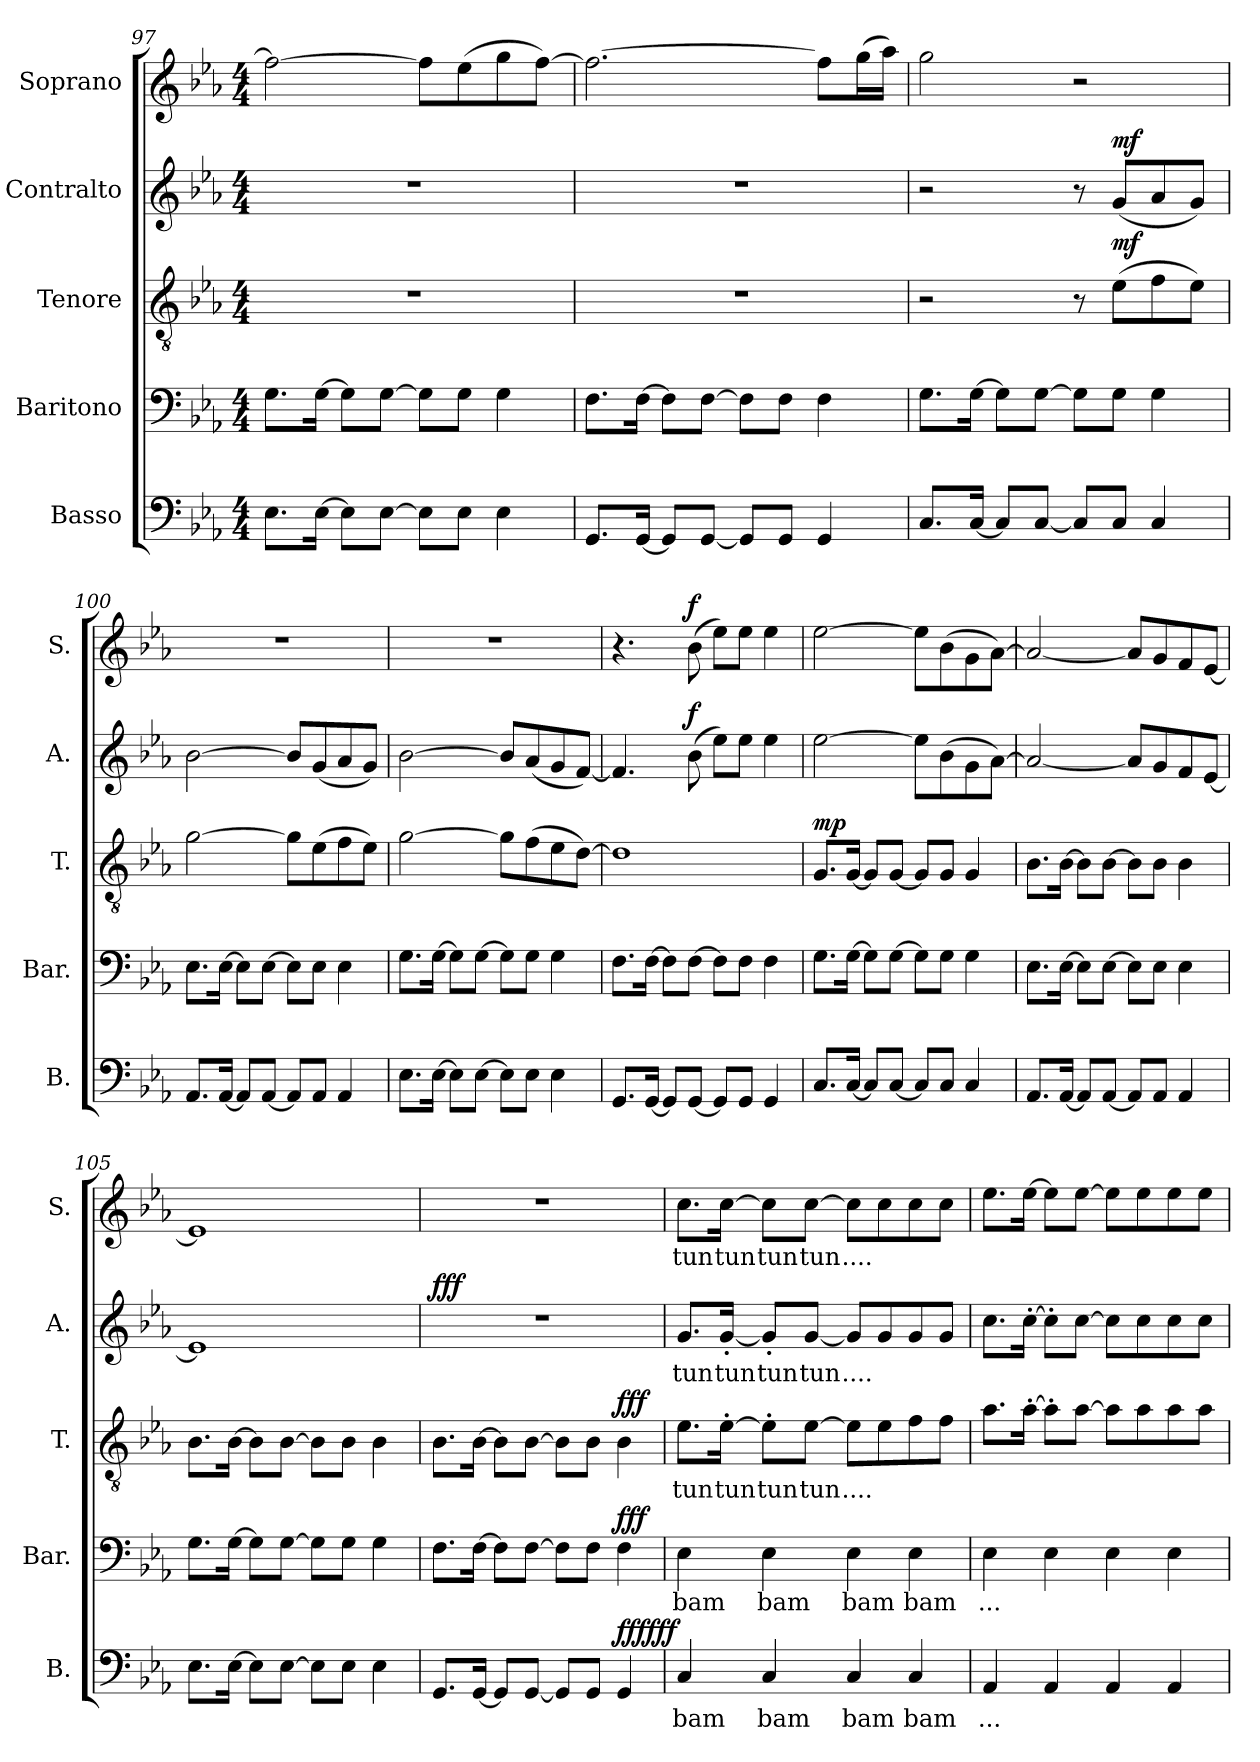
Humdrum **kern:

**kern	**text	**dynam	**kern	**text	**dynam	**kern	**text	**dynam	**kern	**text	**dynam	**kern	**text	**dynam
*part5	*part5	*part5	*part4	*part4	*part4	*part3	*part3	*part3	*part2	*part2	*part2	*part1	*part1	*part1
*staff5	*staff5	*staff5	*staff4	*staff4	*staff4	*staff3	*staff3	*staff3	*staff2	*staff2	*staff2	*staff1	*staff1	*staff1
*I"Basso	*	*	*I"Baritono	*	*	*I"Tenore	*	*	*I"Contralto	*	*	*I"Soprano	*	*
*I'B.	*	*	*I'Bar.	*	*	*I'T.	*	*	*I'A.	*	*	*I'S.	*	*
!!LO:LB:g=z
*clefF4	*	*	*clefF4	*	*	*clefGv2	*	*	*clefG2	*	*	*clefG2	*	*
*k[b-e-a-]	*	*	*k[b-e-a-]	*	*	*k[b-e-a-]	*	*	*k[b-e-a-]	*	*	*k[b-e-a-]	*	*
*M4/4	*	*	*M4/4	*	*	*M4/4	*	*	*M4/4	*	*	*M4/4	*	*
=97	=97	=97	=97	=97	=97	=97	=97	=97	=97	=97	=97	=97	=97	=97
8.E-\L	.	.	8.G\L	.	.	1r	.	.	1r	.	.	2ff\_	.	.
[16E-\Jk	.	.	[16G\Jk	.	.	.	.	.	.	.	.	.	.	.
8E-\L]	.	.	8G\L]	.	.	.	.	.	.	.	.	.	.	.
[8E-\J	.	.	[8G\J	.	.	.	.	.	.	.	.	.	.	.
8E-\L]	.	.	8G\L]	.	.	.	.	.	.	.	.	8ff\L]	.	.
8E-\J	.	.	8G\J	.	.	.	.	.	.	.	.	(8ee-\	.	.
4E-\	.	.	4G\	.	.	.	.	.	.	.	.	8gg\	.	.
.	.	.	.	.	.	.	.	.	.	.	.	[8ff\J)	.	.
=98	=98	=98	=98	=98	=98	=98	=98	=98	=98	=98	=98	=98	=98	=98
8.GG/L	.	.	8.F\L	.	.	1r	.	.	1r	.	.	2.ff\_	.	.
[16GG/Jk	.	.	[16F\Jk	.	.	.	.	.	.	.	.	.	.	.
8GG/L]	.	.	8F\L]	.	.	.	.	.	.	.	.	.	.	.
[8GG/J	.	.	[8F\J	.	.	.	.	.	.	.	.	.	.	.
8GG/L]	.	.	8F\L]	.	.	.	.	.	.	.	.	.	.	.
8GG/J	.	.	8F\J	.	.	.	.	.	.	.	.	.	.	.
4GG/	.	.	4F\	.	.	.	.	.	.	.	.	8ff\L]	.	.
.	.	.	.	.	.	.	.	.	.	.	.	(16gg\L	.	.
.	.	.	.	.	.	.	.	.	.	.	.	16aa-\JJ)	.	.
=99	=99	=99	=99	=99	=99	=99	=99	=99	=99	=99	=99	=99	=99	=99
8.C/L	.	.	8.G\L	.	.	2r	.	.	2r	.	.	2gg\	.	.
[16C/Jk	.	.	[16G\Jk	.	.	.	.	.	.	.	.	.	.	.
8C/L]	.	.	8G\L]	.	.	.	.	.	.	.	.	.	.	.
[8C/J	.	.	[8G\J	.	.	.	.	.	.	.	.	.	.	.
8C/L]	.	.	8G\L]	.	.	8r	.	.	8r	.	.	2r	.	.
!	!	!	!	!	!	!	!	!LO:DY:b	!	!	!LO:DY:b	!	!	!
8C/J	.	.	8G\J	.	.	(8e-\L	.	mf	(8g/L	.	mf	.	.	.
4C/	.	.	4G\	.	.	8f\	.	.	8a-/	.	.	.	.	.
.	.	.	.	.	.	8e-\J)	.	.	8g/J)	.	.	.	.	.
=100	=100	=100	=100	=100	=100	=100	=100	=100	=100	=100	=100	=100	=100	=100
8.AA-/L	.	.	8.E-\L	.	.	[2g\	.	.	[2b-\	.	.	1r	.	.
[16AA-/Jk	.	.	[16E-\Jk	.	.	.	.	.	.	.	.	.	.	.
8AA-/L]	.	.	8E-\L]	.	.	.	.	.	.	.	.	.	.	.
[8AA-/J	.	.	[8E-\J	.	.	.	.	.	.	.	.	.	.	.
8AA-/L]	.	.	8E-\L]	.	.	8g\L]	.	.	8b-/L]	.	.	.	.	.
8AA-/J	.	.	8E-\J	.	.	(8e-\	.	.	(8g/	.	.	.	.	.
4AA-/	.	.	4E-\	.	.	8f\	.	.	8a-/	.	.	.	.	.
.	.	.	.	.	.	8e-\J)	.	.	8g/J)	.	.	.	.	.
!!LO:PB:g=z
=101	=101	=101	=101	=101	=101	=101	=101	=101	=101	=101	=101	=101	=101	=101
8.E-\L	.	.	8.G\L	.	.	[2g\	.	.	[2b-\	.	.	1r	.	.
[16E-\Jk	.	.	[16G\Jk	.	.	.	.	.	.	.	.	.	.	.
8E-\L]	.	.	8G\L]	.	.	.	.	.	.	.	.	.	.	.
[8E-\J	.	.	[8G\J	.	.	.	.	.	.	.	.	.	.	.
8E-\L]	.	.	8G\L]	.	.	8g\L]	.	.	8b-/L]	.	.	.	.	.
8E-\J	.	.	8G\J	.	.	(8f\	.	.	(8a-/	.	.	.	.	.
4E-\	.	.	4G\	.	.	8e-\	.	.	8g/	.	.	.	.	.
.	.	.	.	.	.	[8d\J)	.	.	[8f/J)	.	.	.	.	.
=102	=102	=102	=102	=102	=102	=102	=102	=102	=102	=102	=102	=102	=102	=102
8.GG/L	.	.	8.F\L	.	.	1d]	.	.	4.f/]	.	.	4.r	.	.
[16GG/Jk	.	.	[16F\Jk	.	.	.	.	.	.	.	.	.	.	.
8GG/L]	.	.	8F\L]	.	.	.	.	.	.	.	.	.	.	.
!	!	!	!	!	!	!	!	!	!	!	!LO:DY:b	!	!	!LO:DY:b
[8GG/J	.	.	[8F\J	.	.	.	.	.	(8b-\	.	f	(8b-\	.	f
8GG/L]	.	.	8F\L]	.	.	.	.	.	8ee-\L)	.	.	8ee-\L)	.	.
8GG/J	.	.	8F\J	.	.	.	.	.	8ee-\J	.	.	8ee-\J	.	.
4GG/	.	.	4F\	.	.	.	.	.	4ee-\	.	.	4ee-\	.	.
=103	=103	=103	=103	=103	=103	=103	=103	=103	=103	=103	=103	=103	=103	=103
!	!	!	!	!	!	!	!	!LO:DY:b	!	!	!	!	!	!
8.C/L	.	.	8.G\L	.	.	8.G/L	.	mp	[2ee-\	.	.	[2ee-\	.	.
[16C/Jk	.	.	[16G\Jk	.	.	[16G/Jk	.	.	.	.	.	.	.	.
8C/L]	.	.	8G\L]	.	.	8G/L]	.	.	.	.	.	.	.	.
[8C/J	.	.	[8G\J	.	.	[8G/J	.	.	.	.	.	.	.	.
8C/L]	.	.	8G\L]	.	.	8G/L]	.	.	8ee-\L]	.	.	8ee-\L]	.	.
8C/J	.	.	8G\J	.	.	8G/J	.	.	(8b-\	.	.	(8b-\	.	.
4C/	.	.	4G\	.	.	4G/	.	.	8g\	.	.	8g\	.	.
.	.	.	.	.	.	.	.	.	[8a-\J)	.	.	[8a-\J)	.	.
=104	=104	=104	=104	=104	=104	=104	=104	=104	=104	=104	=104	=104	=104	=104
8.AA-/L	.	.	8.E-\L	.	.	8.B-\L	.	.	2a-/_	.	.	2a-/_	.	.
[16AA-/Jk	.	.	[16E-\Jk	.	.	[16B-\Jk	.	.	.	.	.	.	.	.
8AA-/L]	.	.	8E-\L]	.	.	8B-\L]	.	.	.	.	.	.	.	.
[8AA-/J	.	.	[8E-\J	.	.	[8B-\J	.	.	.	.	.	.	.	.
8AA-/L]	.	.	8E-\L]	.	.	8B-\L]	.	.	8a-/L]	.	.	8a-/L]	.	.
8AA-/J	.	.	8E-\J	.	.	8B-\J	.	.	8g/	.	.	8g/	.	.
4AA-/	.	.	4E-\	.	.	4B-\	.	.	8f/	.	.	8f/	.	.
.	.	.	.	.	.	.	.	.	[8e-/J	.	.	[8e-/J	.	.
=105	=105	=105	=105	=105	=105	=105	=105	=105	=105	=105	=105	=105	=105	=105
8.E-\L	.	.	8.G\L	.	.	8.B-\L	.	.	1e-]	.	.	1e-]	.	.
[16E-\Jk	.	.	[16G\Jk	.	.	[16B-\Jk	.	.	.	.	.	.	.	.
8E-\L]	.	.	8G\L]	.	.	8B-\L]	.	.	.	.	.	.	.	.
[8E-\J	.	.	[8G\J	.	.	[8B-\J	.	.	.	.	.	.	.	.
8E-\L]	.	.	8G\L]	.	.	8B-\L]	.	.	.	.	.	.	.	.
8E-\J	.	.	8G\J	.	.	8B-\J	.	.	.	.	.	.	.	.
4E-\	.	.	4G\	.	.	4B-\	.	.	.	.	.	.	.	.
!!LO:LB:g=z
=106	=106	=106	=106	=106	=106	=106	=106	=106	=106	=106	=106	=106	=106	=106
!	!	!	!	!	!	!	!	!	!	!	!LO:DY:a	!	!	!
8.GG/L	.	.	8.F\L	.	.	8.B-\L	.	.	1r	.	fff	1r	.	.
[16GG/Jk	.	.	[16F\Jk	.	.	[16B-\Jk	.	.	.	.	.	.	.	.
8GG/L]	.	.	8F\L]	.	.	8B-\L]	.	.	.	.	.	.	.	.
[8GG/J	.	.	[8F\J	.	.	[8B-\J	.	.	.	.	.	.	.	.
8GG/L]	.	.	8F\L]	.	.	8B-\L]	.	.	.	.	.	.	.	.
8GG/J	.	.	8F\J	.	.	8B-\J	.	.	.	.	.	.	.	.
!	!	!LO:DY:b	!	!	!	!	!	!	!	!	!	!	!	!
!	!	!LO:DY:n=1:a	!	!	!LO:DY:a	!	!	!LO:DY:a	!	!	!	!	!	!
4GG/	.	fff fff	4F\	.	fff	4B-\	.	fff	.	.	.	.	.	.
=107	=107	=107	=107	=107	=107	=107	=107	=107	=107	=107	=107	=107	=107	=107
4C/	bam	.	4E-\	bam	.	8.e-\L	tun	.	8.g/L	tun	.	8.cc\L	tun	.
.	.	.	.	.	.	[16e-'\Jk	tun	.	[16g'/Jk	tun	.	[16cc\Jk	tun	.
4C/	bam	.	4E-\	bam	.	8e-'\L]	tun	.	8g'/L]	tun	.	8cc\L]	tun	.
.	.	.	.	.	.	[8e-\J	tun	.	[8g/J	tun	.	[8cc\J	tun	.
4C/	bam	.	4E-\	bam	.	8e-\L]	....	.	8g/L]	....	.	8cc\L]	....	.
.	.	.	.	.	.	8e-\	.	.	8g/	.	.	8cc\	.	.
4C/	bam	.	4E-\	bam	.	8f\	.	.	8g/	.	.	8cc\	.	.
.	.	.	.	.	.	8f\J	.	.	8g/J	.	.	8cc\J	.	.
=108	=108	=108	=108	=108	=108	=108	=108	=108	=108	=108	=108	=108	=108	=108
4AA-/	...	.	4E-\	...	.	8.a-\L	.	.	8.cc\L	.	.	8.ee-\L	.	.
.	.	.	.	.	.	[16a-'\Jk	.	.	[16cc'\Jk	.	.	[16ee-\Jk	.	.
4AA-/	.	.	4E-\	.	.	8a-'\L]	.	.	8cc'\L]	.	.	8ee-\L]	.	.
.	.	.	.	.	.	[8a-\J	.	.	[8cc\J	.	.	[8ee-\J	.	.
4AA-/	.	.	4E-\	.	.	8a-\L]	.	.	8cc\L]	.	.	8ee-\L]	.	.
.	.	.	.	.	.	8a-\	.	.	8cc\	.	.	8ee-\	.	.
4AA-/	.	.	4E-\	.	.	8a-\	.	.	8cc\	.	.	8ee-\	.	.
.	.	.	.	.	.	8a-\J	.	.	8cc\J	.	.	8ee-\J	.	.
=	=	=	=	=	=	=	=	=	=	=	=	=	=	=
*-	*-	*-	*-	*-	*-	*-	*-	*-	*-	*-	*-	*-	*-	*-
